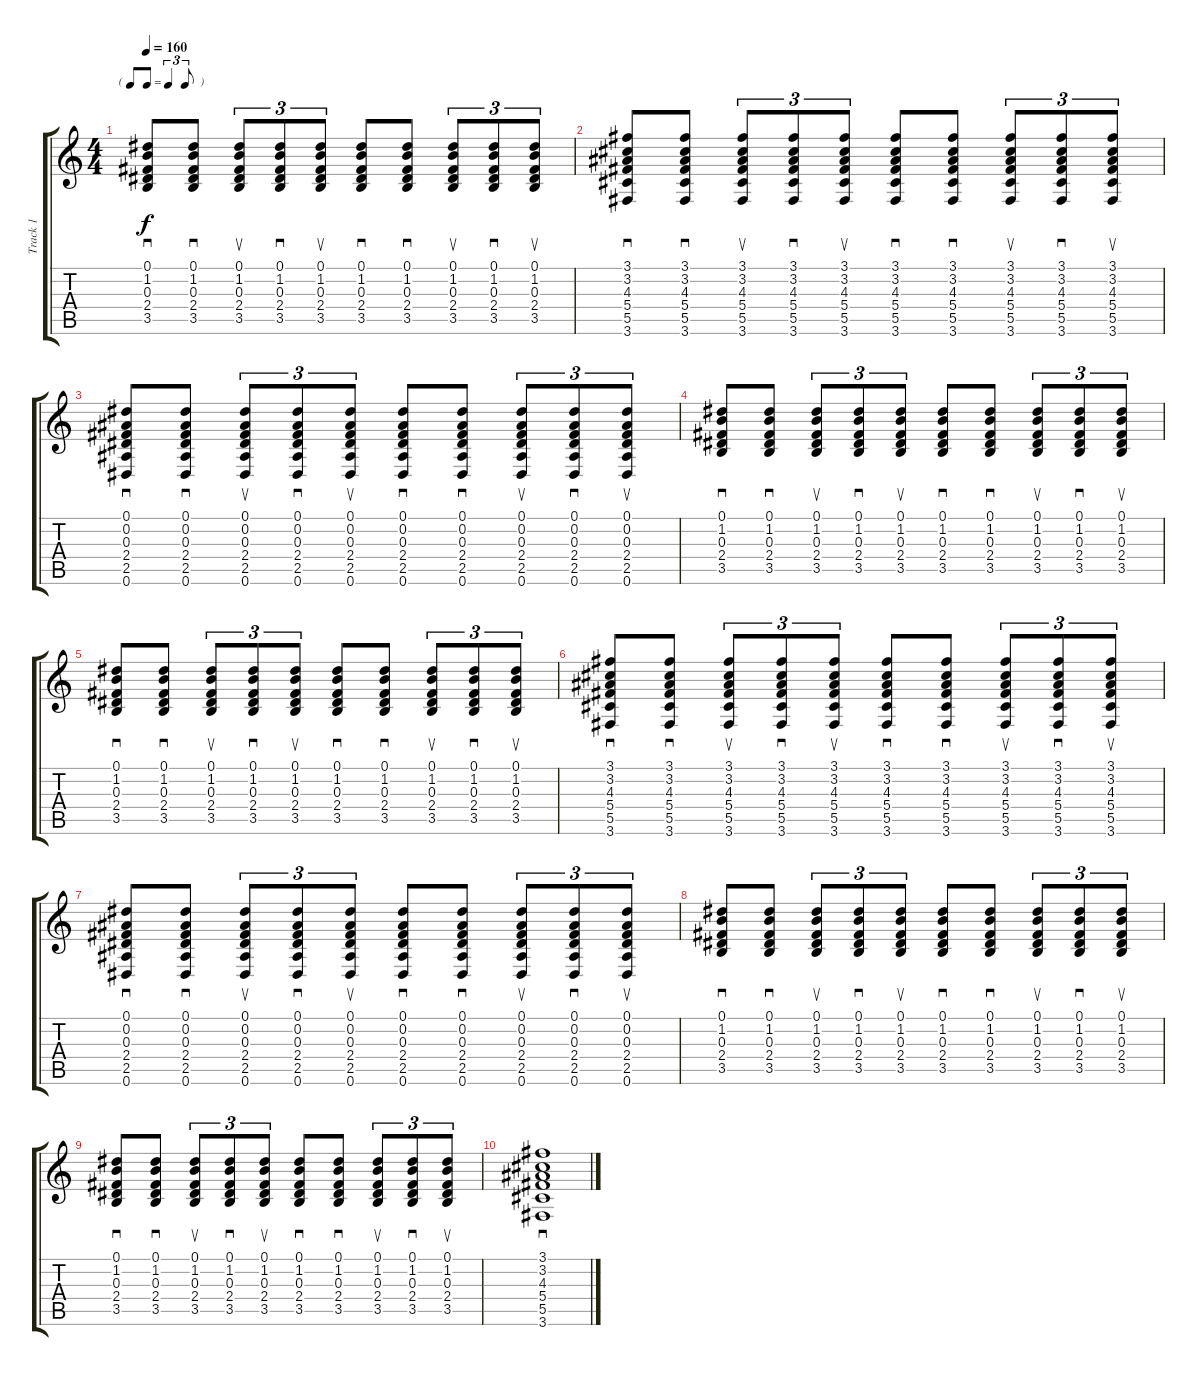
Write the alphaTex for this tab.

\track ("Track 1" "Track 1") {instrument acousticguitarsteel}
\staff {score tabs}
\tuning (Eb4 Bb3 Gb3 Db3 Ab2 Eb2) {hide}
\ts (4 4)
\tf triplet8th
\tempo 160
\clef g2
\ks c
(0.1 1.2 0.3 2.4 3.5).8{sd dy f} (0.1 1.2 0.3 2.4 3.5).8{sd} (0.1 1.2 0.3 2.4 3.5).8{su tu (3 2)} (0.1 1.2 0.3 2.4 3.5).8{sd tu (3 2)} (0.1 1.2 0.3 2.4 3.5).8{su tu (3 2)} (0.1 1.2 0.3 2.4 3.5).8{sd} (0.1 1.2 0.3 2.4 3.5).8{sd} (0.1 1.2 0.3 2.4 3.5).8{su tu (3 2)} (0.1 1.2 0.3 2.4 3.5).8{sd tu (3 2)} (0.1 1.2 0.3 2.4 3.5).8{su tu (3 2)} |
(3.1 3.2 4.3 5.4 5.5 3.6).8{sd} (3.1 3.2 4.3 5.4 5.5 3.6).8{sd} (3.1 3.2 4.3 5.4 5.5 3.6).8{su tu (3 2)} (3.1 3.2 4.3 5.4 5.5 3.6).8{sd tu (3 2)} (3.1 3.2 4.3 5.4 5.5 3.6).8{su tu (3 2)} (3.1 3.2 4.3 5.4 5.5 3.6).8{sd} (3.1 3.2 4.3 5.4 5.5 3.6).8{sd} (3.1 3.2 4.3 5.4 5.5 3.6).8{su tu (3 2)} (3.1 3.2 4.3 5.4 5.5 3.6).8{sd tu (3 2)} (3.1 3.2 4.3 5.4 5.5 3.6).8{su tu (3 2)} |
(0.1 0.2 0.3 2.4 2.5 0.6).8{sd} (0.1 0.2 0.3 2.4 2.5 0.6).8{sd} (0.1 0.2 0.3 2.4 2.5 0.6).8{su tu (3 2)} (0.1 0.2 0.3 2.4 2.5 0.6).8{sd tu (3 2)} (0.1 0.2 0.3 2.4 2.5 0.6).8{su tu (3 2)} (0.1 0.2 0.3 2.4 2.5 0.6).8{sd} (0.1 0.2 0.3 2.4 2.5 0.6).8{sd} (0.1 0.2 0.3 2.4 2.5 0.6).8{su tu (3 2)} (0.1 0.2 0.3 2.4 2.5 0.6).8{sd tu (3 2)} (0.1 0.2 0.3 2.4 2.5 0.6).8{su tu (3 2)} |
(0.1 1.2 0.3 2.4 3.5).8{sd} (0.1 1.2 0.3 2.4 3.5).8{sd} (0.1 1.2 0.3 2.4 3.5).8{su tu (3 2)} (0.1 1.2 0.3 2.4 3.5).8{sd tu (3 2)} (0.1 1.2 0.3 2.4 3.5).8{su tu (3 2)} (0.1 1.2 0.3 2.4 3.5).8{sd} (0.1 1.2 0.3 2.4 3.5).8{sd} (0.1 1.2 0.3 2.4 3.5).8{su tu (3 2)} (0.1 1.2 0.3 2.4 3.5).8{sd tu (3 2)} (0.1 1.2 0.3 2.4 3.5).8{su tu (3 2)} |
(0.1 1.2 0.3 2.4 3.5).8{sd} (0.1 1.2 0.3 2.4 3.5).8{sd} (0.1 1.2 0.3 2.4 3.5).8{su tu (3 2)} (0.1 1.2 0.3 2.4 3.5).8{sd tu (3 2)} (0.1 1.2 0.3 2.4 3.5).8{su tu (3 2)} (0.1 1.2 0.3 2.4 3.5).8{sd} (0.1 1.2 0.3 2.4 3.5).8{sd} (0.1 1.2 0.3 2.4 3.5).8{su tu (3 2)} (0.1 1.2 0.3 2.4 3.5).8{sd tu (3 2)} (0.1 1.2 0.3 2.4 3.5).8{su tu (3 2)} |
(3.1 3.2 4.3 5.4 5.5 3.6).8{sd} (3.1 3.2 4.3 5.4 5.5 3.6).8{sd} (3.1 3.2 4.3 5.4 5.5 3.6).8{su tu (3 2)} (3.1 3.2 4.3 5.4 5.5 3.6).8{sd tu (3 2)} (3.1 3.2 4.3 5.4 5.5 3.6).8{su tu (3 2)} (3.1 3.2 4.3 5.4 5.5 3.6).8{sd} (3.1 3.2 4.3 5.4 5.5 3.6).8{sd} (3.1 3.2 4.3 5.4 5.5 3.6).8{su tu (3 2)} (3.1 3.2 4.3 5.4 5.5 3.6).8{sd tu (3 2)} (3.1 3.2 4.3 5.4 5.5 3.6).8{su tu (3 2)} |
(0.1 0.2 0.3 2.4 2.5 0.6).8{sd} (0.1 0.2 0.3 2.4 2.5 0.6).8{sd} (0.1 0.2 0.3 2.4 2.5 0.6).8{su tu (3 2)} (0.1 0.2 0.3 2.4 2.5 0.6).8{sd tu (3 2)} (0.1 0.2 0.3 2.4 2.5 0.6).8{su tu (3 2)} (0.1 0.2 0.3 2.4 2.5 0.6).8{sd} (0.1 0.2 0.3 2.4 2.5 0.6).8{sd} (0.1 0.2 0.3 2.4 2.5 0.6).8{su tu (3 2)} (0.1 0.2 0.3 2.4 2.5 0.6).8{sd tu (3 2)} (0.1 0.2 0.3 2.4 2.5 0.6).8{su tu (3 2)} |
(0.1 1.2 0.3 2.4 3.5).8{sd} (0.1 1.2 0.3 2.4 3.5).8{sd} (0.1 1.2 0.3 2.4 3.5).8{su tu (3 2)} (0.1 1.2 0.3 2.4 3.5).8{sd tu (3 2)} (0.1 1.2 0.3 2.4 3.5).8{su tu (3 2)} (0.1 1.2 0.3 2.4 3.5).8{sd} (0.1 1.2 0.3 2.4 3.5).8{sd} (0.1 1.2 0.3 2.4 3.5).8{su tu (3 2)} (0.1 1.2 0.3 2.4 3.5).8{sd tu (3 2)} (0.1 1.2 0.3 2.4 3.5).8{su tu (3 2)} |
(0.1 1.2 0.3 2.4 3.5).8{sd} (0.1 1.2 0.3 2.4 3.5).8{sd} (0.1 1.2 0.3 2.4 3.5).8{su tu (3 2)} (0.1 1.2 0.3 2.4 3.5).8{sd tu (3 2)} (0.1 1.2 0.3 2.4 3.5).8{su tu (3 2)} (0.1 1.2 0.3 2.4 3.5).8{sd} (0.1 1.2 0.3 2.4 3.5).8{sd} (0.1 1.2 0.3 2.4 3.5).8{su tu (3 2)} (0.1 1.2 0.3 2.4 3.5).8{sd tu (3 2)} (0.1 1.2 0.3 2.4 3.5).8{su tu (3 2)} |
(3.1 3.2 4.3 5.4 5.5 3.6).1{sd}
